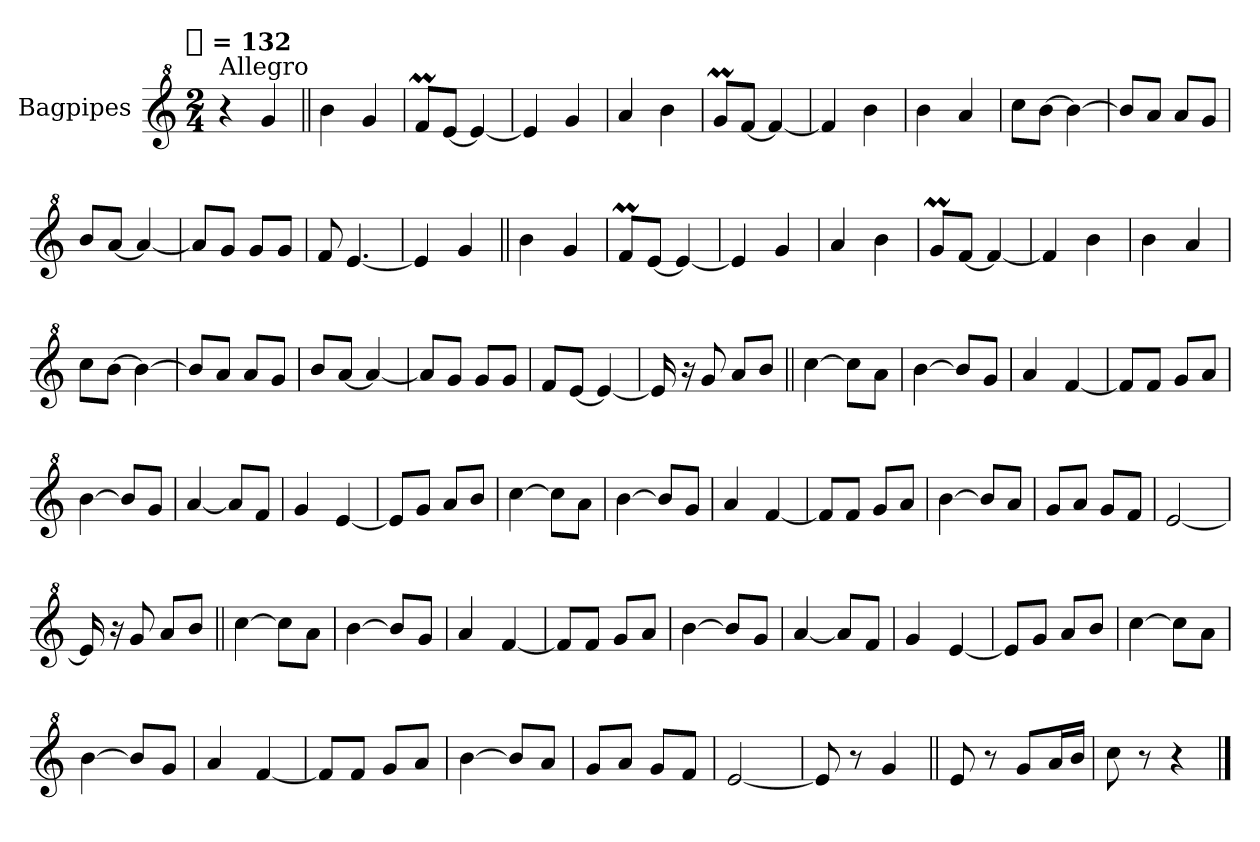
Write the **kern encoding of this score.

**kern
*part1
*staff1
*I"Bagpipes
*I'Bag
*clefG^2
*k[]
!!LO:TX:omd:t=[quarter] = 132
*M2/4
*MM132
=1
!LO:TX:a:t=Allegro
4r
4gg
=||
4bb
4gg
=
8ffML
[8eeJ
4ee_
=
4ee]
4gg
=
4aa
4bb
=
8ggML
[8ffJ
4ff_
=
4ff]
4bb
=
4bb
4aa
=
8cccL
[8bbJ
4bb_
=
8bbL]
8aaJ
8aaL
8ggJ
=
8bbL
[8aaJ
4aa_
=
8aaL]
8ggJ
8ggL
8ggJ
=
8ff
[4.ee
=
4ee]
4gg
=||
4bb
4gg
=
8ffML
[8eeJ
4ee_
=
4ee]
4gg
=
4aa
4bb
=
8ggML
[8ffJ
4ff_
=
4ff]
4bb
=
4bb
4aa
=
8cccL
[8bbJ
4bb_
=
8bbL]
8aaJ
8aaL
8ggJ
=
8bbL
[8aaJ
4aa_
=
8aaL]
8ggJ
8ggL
8ggJ
=
8ffL
[8eeJ
4ee_
=
16ee]
16r
8gg
8aaL
8bbJ
=||
[4ccc
8cccL]
8aaJ
=
[4bb
8bbL]
8ggJ
=
4aa
[4ff
=
8ffL]
8ffJ
8ggL
8aaJ
=
[4bb
8bbL]
8ggJ
=
[4aa
8aaL]
8ffJ
=
4gg
[4ee
=
8eeL]
8ggJ
8aaL
8bbJ
=
[4ccc
8cccL]
8aaJ
=
[4bb
8bbL]
8ggJ
=
4aa
[4ff
=
8ffL]
8ffJ
8ggL
8aaJ
=
[4bb
8bbL]
8aaJ
=
8ggL
8aaJ
8ggL
8ffJ
=
[2ee
=
16ee]
16r
8gg
8aaL
8bbJ
=||
[4ccc
8cccL]
8aaJ
=
[4bb
8bbL]
8ggJ
=
4aa
[4ff
=
8ffL]
8ffJ
8ggL
8aaJ
=
[4bb
8bbL]
8ggJ
=
[4aa
8aaL]
8ffJ
=
4gg
[4ee
=
8eeL]
8ggJ
8aaL
8bbJ
=
[4ccc
8cccL]
8aaJ
=
[4bb
8bbL]
8ggJ
=
4aa
[4ff
=
8ffL]
8ffJ
8ggL
8aaJ
=
[4bb
8bbL]
8aaJ
=
8ggL
8aaJ
8ggL
8ffJ
=
[2ee
=
8ee]
8r
4gg
=||
8ee
8r
8ggL
16aaL
16bbJJ
=
8ccc
8r
4r
==
*-
